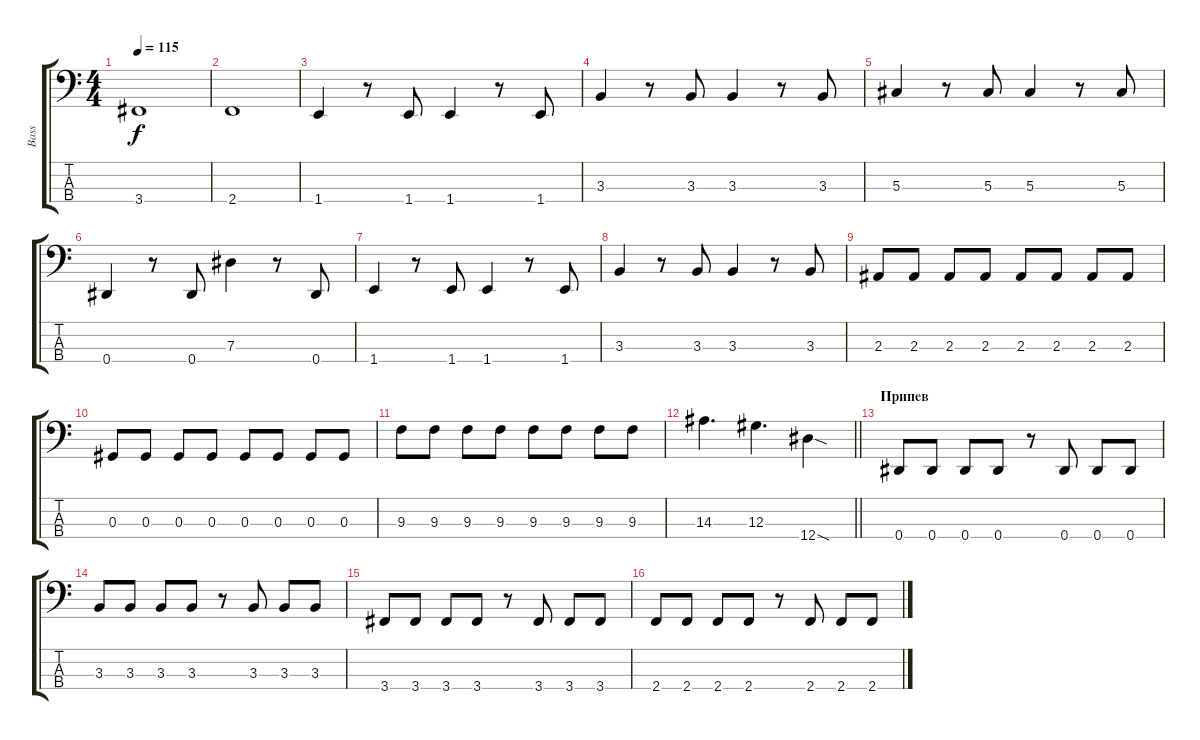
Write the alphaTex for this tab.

\track ("Bass" "Bass") {instrument electricbasspick}
\staff {score tabs}
\tuning (Gb2 Db2 Ab1 Eb1) {hide}
\ts (4 4)
\tempo 115
\clef f4
\ks c
3.4.1{dy f} |
2.4.1 |
1.4.4 r.8 1.4.8 1.4.4 r.8 1.4.8 |
3.3.4 r.8 3.3.8 3.3.4 r.8 3.3.8 |
5.3.4 r.8 5.3.8 5.3.4 r.8 5.3.8 |
0.4.4 r.8 0.4.8 7.3.4 r.8 0.4.8 |
1.4.4 r.8 1.4.8 1.4.4 r.8 1.4.8 |
3.3.4 r.8 3.3.8 3.3.4 r.8 3.3.8 |
2.3.8 2.3.8 2.3.8 2.3.8 2.3.8 2.3.8 2.3.8 2.3.8 |
0.3.8 0.3.8 0.3.8 0.3.8 0.3.8 0.3.8 0.3.8 0.3.8 |
9.3.8 9.3.8 9.3.8 9.3.8 9.3.8 9.3.8 9.3.8 9.3.8 |
\barLineRight lightlight
14.3.4{d} 12.3.4{d} 12.4{sod}.4 |
\section ("" "Припев")
0.4.8 0.4.8 0.4.8 0.4.8 r.8 0.4.8 0.4.8 0.4.8 |
3.3.8 3.3.8 3.3.8 3.3.8 r.8 3.3.8 3.3.8 3.3.8 |
3.4.8 3.4.8 3.4.8 3.4.8 r.8 3.4.8 3.4.8 3.4.8 |
2.4.8 2.4.8 2.4.8 2.4.8 r.8 2.4.8 2.4.8 2.4.8
